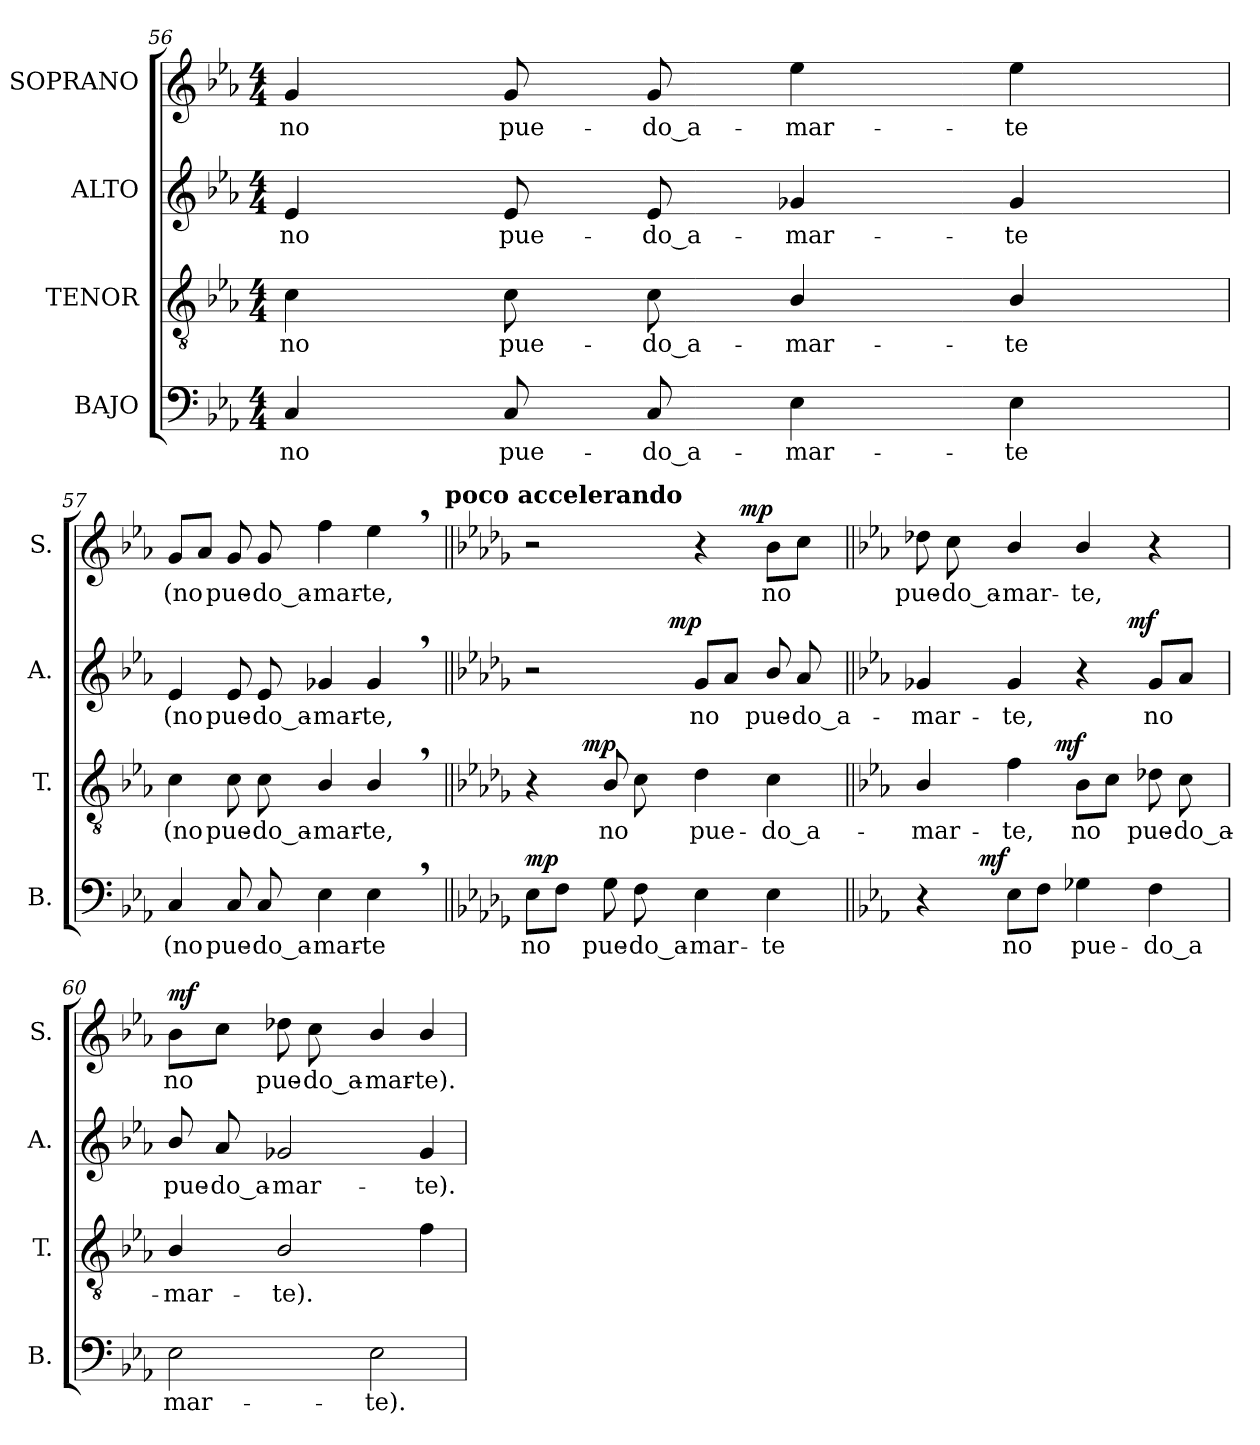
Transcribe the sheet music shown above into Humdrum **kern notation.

**kern	**text	**dynam	**kern	**text	**dynam	**kern	**text	**dynam	**kern	**text	**dynam
*part4	*part4	*part4	*part3	*part3	*part3	*part2	*part2	*part2	*part1	*part1	*part1
*staff4	*staff4	*staff4	*staff3	*staff3	*staff3	*staff2	*staff2	*staff2	*staff1	*staff1	*staff1
*I"BAJO	*	*	*I"TENOR	*	*	*I"ALTO	*	*	*I"SOPRANO	*	*
*I'B.	*	*	*I'T.	*	*	*I'A.	*	*	*I'S.	*	*
!!LO:LB:g=z
*clefF4	*	*	*clefGv2	*	*	*clefG2	*	*	*clefG2	*	*
*	*	*	*ITrd7c12	*	*	*	*	*	*	*	*
*k[b-e-a-]	*	*	*k[b-e-a-]	*	*	*k[b-e-a-]	*	*	*k[b-e-a-]	*	*
*E-:	*	*	*E-:	*	*	*E-:	*	*	*E-:	*	*
*M4/4	*	*	*M4/4	*	*	*M4/4	*	*	*M4/4	*	*
=56	=56	=56	=56	=56	=56	=56	=56	=56	=56	=56	=56
!	!LO:LY:b:color=#000000	!	!	!	!	!	!	!	!	!	!
!	!	!	!	!LO:LY:b:color=#000000	!	!	!	!	!	!	!
!	!	!	!	!	!	!	!LO:LY:b:color=#000000	!	!	!	!
!	!	!	!	!	!	!	!	!	!	!LO:LY:b:color=#000000	!
4Ci/	no	.	4Ci\	no	.	4e-i/	no	.	4gi/	no	.
!	!LO:LY:b:color=#000000	!	!	!	!	!	!	!	!	!	!
!	!	!	!	!LO:LY:b:color=#000000	!	!	!	!	!	!	!
!	!	!	!	!	!	!	!LO:LY:b:color=#000000	!	!	!	!
!	!	!	!	!	!	!	!	!	!	!LO:LY:b:color=#000000	!
8Ci/	pue-	.	8Ci\	pue-	.	8e-i/	pue-	.	8gi/	pue-	.
!	!LO:LY:b:color=#000000	!	!	!	!	!	!	!	!	!	!
!	!	!	!	!LO:LY:b:color=#000000	!	!	!	!	!	!	!
!	!	!	!	!	!	!	!LO:LY:b:color=#000000	!	!	!	!
!	!	!	!	!	!	!	!	!	!	!LO:LY:b:color=#000000	!
8Ci/	-do_a-	.	8Ci\	-do_a-	.	8e-i/	-do_a-	.	8gi/	-do_a-	.
!	!LO:LY:b:color=#000000	!	!	!	!	!	!	!	!	!	!
!	!	!	!	!LO:LY:b:color=#000000	!	!	!	!	!	!	!
!	!	!	!	!	!	!	!LO:LY:b:color=#000000	!	!	!	!
!	!	!	!	!	!	!	!	!	!	!LO:LY:b:color=#000000	!
4E-i\	-mar-	.	4BB-i/	-mar-	.	4g-Xi/	-mar-	.	4ee-i\	-mar-	.
!	!LO:LY:b:color=#000000	!	!	!	!	!	!	!	!	!	!
!	!	!	!	!LO:LY:b:color=#000000	!	!	!	!	!	!	!
!	!	!	!	!	!	!	!LO:LY:b:color=#000000	!	!	!	!
!	!	!	!	!	!	!	!	!	!	!LO:LY:b:color=#000000	!
4E-i\	-te	.	4BB-i/	-te	.	4g-i/	-te	.	4ee-i\	-te	.
=57	=57	=57	=57	=57	=57	=57	=57	=57	=57	=57	=57
!	!LO:LY:b:color=#000000	!	!	!	!	!	!	!	!	!	!
!	!	!	!	!LO:LY:b:color=#000000	!	!	!	!	!	!	!
!	!	!	!	!	!	!	!LO:LY:b:color=#000000	!	!	!	!
!	!	!	!	!	!	!	!	!	!	!LO:LY:b:color=#000000	!
*	*	*	*	*	*	*	*	*	*^	*	*
4Ci/	(no	.	4Ci\	(no	.	4e-i/	(no	.	8gi/L	2ryy	(no	.
.	.	.	.	.	.	.	.	.	8a-i/J	.	.	.
!	!LO:LY:b:color=#000000	!	!	!	!	!	!	!	!	!	!	!
!	!	!	!	!LO:LY:b:color=#000000	!	!	!	!	!	!	!	!
!	!	!	!	!	!	!	!LO:LY:b:color=#000000	!	!	!	!	!
!	!	!	!	!	!	!	!	!	!	!	!LO:LY:b:color=#000000	!
8Ci/	pue-	.	8Ci\	pue-	.	8e-i/	pue-	.	8gi/	.	pue-	.
!	!LO:LY:b:color=#000000	!	!	!	!	!	!	!	!	!	!	!
!	!	!	!	!LO:LY:b:color=#000000	!	!	!	!	!	!	!	!
!	!	!	!	!	!	!	!LO:LY:b:color=#000000	!	!	!	!	!
!	!	!	!	!	!	!	!	!	!	!	!LO:LY:b:color=#000000	!
8Ci/	-do_a-	.	8Ci\	-do_a-	.	8e-i/	-do_a-	.	8gi/	.	-do_a-	.
!	!LO:LY:b:color=#000000	!	!	!	!	!	!	!	!	!	!	!
!	!	!	!	!LO:LY:b:color=#000000	!	!	!	!	!	!	!	!
!	!	!	!	!	!	!	!LO:LY:b:color=#000000	!	!	!	!	!
!	!	!	!	!	!	!	!	!	!	!	!LO:LY:b:color=#000000	!
4E-i\	-mar-	.	4BB-i/	-mar-	.	4g-Xi/	-mar-	.	4ffi\	4ryy	-mar-	.
!	!LO:LY:b:color=#000000	!	!	!	!	!	!	!	!	!	!	!
!	!	!	!	!LO:LY:b:color=#000000	!	!	!	!	!	!	!	!
!	!	!	!	!	!	!	!LO:LY:b:color=#000000	!	!	!	!	!
!	!	!	!	!	!	!	!	!	!	!	!LO:LY:b:color=#000000	!
4E-,i\	-te	.	4BB-,i/	-te,	.	4g-,i/	-te,	.	4ee-,i\	8ryy	-te,	.
.	.	.	.	.	.	.	.	.	.	16ryy	.	.
.	.	.	.	.	.	.	.	.	.	32ryy	.	.
.	.	.	.	.	.	.	.	.	.	64ryy	.	.
.	.	.	.	.	.	.	.	.	.	128...ryy	.	.
!	!	!	!	!	!	!	!	!	!	!LO:TX:a:B:t=poco accelerando	!	!
.	.	.	.	.	.	.	.	.	.	1024ryy	.	.
=58||	=58||	=58||	=58||	=58||	=58||	=58||	=58||	=58||	=58||	=58||	=58||	=58||
*k[b-e-a-d-g-]	*	*	*k[b-e-a-d-g-]	*	*	*k[b-e-a-d-g-]	*	*	*k[b-e-a-d-g-]	*	*	*
*D-:	*	*	*D-:	*	*	*D-:	*	*	*D-:	*	*	*
!	!LO:LY:b:color=#000000	!	!	!	!	!	!	!	!	!	!	!
*	*	*	*^	*	*	*^	*	*	*	*	*	*
8E-i\L	no	mp	4r	8ryy	.	.	2r	4ryy	.	.	2r	2ryy	.	.
8Fi\J	.	.	.	32ryy	.	.	.	.	.	.	.	.	.	.
.	.	.	.	64ryy	.	.	.	.	.	.	.	.	.	.
.	.	.	.	128ryy	.	.	.	.	.	.	.	.	.	.
.	.	.	.	512ryy	.	.	.	.	.	.	.	.	.	.
.	.	.	.	2ryy	.	mp	.	.	.	.	.	.	.	.
!	!LO:LY:b:color=#000000	!	!	!	!	!	!	!	!	!	!	!	!	!
!	!	!	!	!	!LO:LY:b:color=#000000	!	!	!	!	!	!	!	!	!
8G-i\	pue-	.	8BB-i/	.	no	.	.	8ryy	.	.	.	.	.	.
!	!LO:LY:b:color=#000000	!	!	!	!	!	!	!	!	!	!	!	!	!
8Fi\	-do_a-	.	8Ci\	.	.	.	.	32ryy	.	.	.	.	.	.
.	.	.	.	.	.	.	.	64ryy	.	.	.	.	.	.
.	.	.	.	.	.	.	.	128ryy	.	.	.	.	.	.
.	.	.	.	.	.	.	.	512ryy	.	.	.	.	.	.
.	.	.	.	.	.	.	.	2ryy	.	mp	.	.	.	.
!	!LO:LY:b:color=#000000	!	!	!	!	!	!	!	!	!	!	!	!	!
!	!	!	!	!	!LO:LY:b:color=#000000	!	!	!	!	!	!	!	!	!
!	!	!	!	!	!	!	!	!	!LO:LY:b:color=#000000	!	!	!	!	!
4E-i\	-mar-	.	4D-i\	.	pue-	.	8g-i/L	.	no	.	4r	8ryy	.	.
.	.	.	.	.	.	.	8a-i/J	.	.	.	.	32.ryy	.	.
.	.	.	.	.	.	.	.	.	.	.	.	4ryy	.	mp
.	.	.	.	4ryy	.	.	.	.	.	.	.	.	.	.
!	!LO:LY:b:color=#000000	!	!	!	!	!	!	!	!	!	!	!	!	!
!	!	!	!	!	!LO:LY:b:color=#000000	!	!	!	!	!	!	!	!	!
!	!	!	!	!	!	!	!	!	!LO:LY:b:color=#000000	!	!	!	!	!
!	!	!	!	!	!	!	!	!	!	!	!	!	!LO:LY:b:color=#000000	!
4E-i\	-te	.	4Ci\	.	-do_a-	.	8b-i/	.	pue-	.	8b-i\L	.	no	.
!	!	!	!	!	!	!	!	!	!LO:LY:b:color=#000000	!	!	!	!	!
.	.	.	.	.	.	.	8a-i/	.	-do_a-	.	8cci\J	.	.	.
.	.	.	.	.	.	.	.	.	.	.	.	16ryy	.	.
.	.	.	.	16ryy	.	.	.	16ryy	.	.	.	.	.	.
.	.	.	.	.	.	.	.	.	.	.	.	64ryy	.	.
.	.	.	.	256.ryy	.	.	.	256.ryy	.	.	.	.	.	.
*	*	*	*	*	*	*	*	*	*	*	*v	*v	*	*
!!LO:LB:g=z
=59||	=59||	=59||	=59||	=59||	=59||	=59||	=59||	=59||	=59||	=59||	=59||	=59||	=59||
*k[b-e-a-]	*	*	*k[b-e-a-]	*	*	*	*k[b-e-a-]	*	*	*	*k[b-e-a-]	*	*
*E-:	*	*	*E-:	*	*	*	*E-:	*	*	*	*E-:	*	*
*	*	*	*	*	*	*	*	*	*	*	*^	*	*
!	!	!	!	!	!LO:LY:b:color=#000000	!	!	!	!	!	!	!	!	!
*	*	*	*	*	*	*	*	*	*	*	*v	*v	*	*
*	*	*	*	*	*	*	*	*	*	*	*^	*	*
!	!	!	!	!	!	!	!	!	!LO:LY:b:color=#000000	!	!	!	!	!
*	*	*	*	*	*	*	*	*	*	*	*v	*v	*	*
*	*	*	*	*	*	*	*	*	*	*	*^	*	*
!	!	!	!	!	!	!	!	!	!	!	!	!	!LO:LY:b:color=#000000	!
*^	*	*	*	*	*	*	*	*	*	*	*v	*v	*	*
4r	8ryy	.	.	4BB-i/	4ryy	-mar-	.	4g-Xi/	2ryy	-mar-	.	8dd-Xi\	pue-	.
!	!	!	!	!	!	!	!	!	!	!	!	!	!LO:LY:b:color=#000000	!
.	32ryy	.	.	.	.	.	.	.	.	.	.	8cci\	-do_a-	.
.	64ryy	.	.	.	.	.	.	.	.	.	.	.	.	.
.	256ryy	.	.	.	.	.	.	.	.	.	.	.	.	.
.	1024ryy	.	.	.	.	.	.	.	.	.	.	.	.	.
.	2ryy	.	mf	.	.	.	.	.	.	.	.	.	.	.
!	!	!LO:LY:b:color=#000000	!	!	!	!	!	!	!	!	!	!	!	!
!	!	!	!	!	!	!LO:LY:b:color=#000000	!	!	!	!	!	!	!	!
!	!	!	!	!	!	!	!	!	!	!LO:LY:b:color=#000000	!	!	!	!
!	!	!	!	!	!	!	!	!	!	!	!	!	!LO:LY:b:color=#000000	!
8E-i\L	.	no	.	4Fi\	8ryy	-te,	.	4g-i/	.	-te,	.	4b-i/	-mar-	.
8Fi\J	.	.	.	.	32...ryy	.	.	.	.	.	.	.	.	.
.	.	.	.	.	2ryy	.	mf	.	.	.	.	.	.	.
!	!	!LO:LY:b:color=#000000	!	!	!	!	!	!	!	!	!	!	!	!
!	!	!	!	!	!	!LO:LY:b:color=#000000	!	!	!	!	!	!	!	!
!	!	!	!	!	!	!	!	!	!	!	!	!	!LO:LY:b:color=#000000	!
4G-Xi\	.	pue-	.	8BB-i\L	.	no	.	4r	8ryy	.	.	4b-i/	-te,	.
.	.	.	.	8Ci\J	.	.	.	.	32...ryy	.	.	.	.	.
.	4ryy	.	.	.	.	.	.	.	.	.	.	.	.	.
.	.	.	.	.	.	.	.	.	4ryy	.	mf	.	.	.
!	!	!LO:LY:b:color=#000000	!	!	!	!	!	!	!	!	!	!	!	!
!	!	!	!	!	!	!LO:LY:b:color=#000000	!	!	!	!	!	!	!	!
!	!	!	!	!	!	!	!	!	!	!LO:LY:b:color=#000000	!	!	!	!
4Fi\	.	-do_a	.	8D-Xi\	.	pue-	.	8g-i/L	.	no	.	4r	.	.
!	!	!	!	!	!	!LO:LY:b:color=#000000	!	!	!	!	!	!	!	!
.	.	.	.	8Ci\	.	-do_a-	.	8a-i/J	.	.	.	.	.	.
.	16ryy	.	.	.	.	.	.	.	.	.	.	.	.	.
.	.	.	.	.	16ryy	.	.	.	16ryy	.	.	.	.	.
.	128ryy	.	.	.	.	.	.	.	.	.	.	.	.	.
.	.	.	.	.	256ryy	.	.	.	256ryy	.	.	.	.	.
.	512.ryy	.	.	.	.	.	.	.	.	.	.	.	.	.
*v	*v	*	*	*	*	*	*	*v	*v	*	*	*	*	*
*	*	*	*v	*v	*	*	*	*	*	*	*	*
=60	=60	=60	=60	=60	=60	=60	=60	=60	=60	=60	=60
*^	*	*	*^	*	*	*^	*	*	*	*	*
!	!	!LO:LY:b:color=#000000	!	!	!	!	!	!	!	!	!	!	!	!
*v	*v	*	*	*	*	*	*	*v	*v	*	*	*	*	*
*	*	*	*v	*v	*	*	*	*	*	*	*	*
*^	*	*	*^	*	*	*^	*	*	*	*	*
!	!	!	!	!	!	!LO:LY:b:color=#000000	!	!	!	!	!	!	!	!
*v	*v	*	*	*	*	*	*	*v	*v	*	*	*	*	*
*	*	*	*v	*v	*	*	*	*	*	*	*	*
*^	*	*	*^	*	*	*^	*	*	*	*	*
!	!	!	!	!	!	!	!	!	!	!LO:LY:b:color=#000000	!	!	!	!
*v	*v	*	*	*	*	*	*	*v	*v	*	*	*	*	*
*	*	*	*v	*v	*	*	*	*	*	*	*	*
*^	*	*	*^	*	*	*^	*	*	*	*	*
!	!	!	!	!	!	!	!	!	!	!	!	!	!LO:LY:b:color=#000000	!
*v	*v	*	*	*	*	*	*	*v	*v	*	*	*	*	*
*	*	*	*v	*v	*	*	*	*	*	*	*	*
2E-i\	mar-	.	4BB-i/	-mar-	.	8b-i/	pue-	.	8b-i\L	no	mf
!	!	!	!	!	!	!	!LO:LY:b:color=#000000	!	!	!	!
.	.	.	.	.	.	8a-i/	-do_a-	.	8cci\J	.	.
!	!	!	!	!LO:LY:b:color=#000000	!	!	!	!	!	!	!
!	!	!	!	!	!	!	!LO:LY:b:color=#000000	!	!	!	!
!	!	!	!	!	!	!	!	!	!	!LO:LY:b:color=#000000	!
.	.	.	2BB-i/	-te).	.	2g-Xi/	-mar-	.	8dd-Xi\	pue-	.
!	!	!	!	!	!	!	!	!	!	!LO:LY:b:color=#000000	!
.	.	.	.	.	.	.	.	.	8cci\	-do_a-	.
!	!LO:LY:b:color=#000000	!	!	!	!	!	!	!	!	!	!
!	!	!	!	!	!	!	!	!	!	!LO:LY:b:color=#000000	!
2E-i\	-te).	.	.	.	.	.	.	.	4b-i/	-mar-	.
!	!	!	!	!	!	!	!LO:LY:b:color=#000000	!	!	!	!
!	!	!	!	!	!	!	!	!	!	!LO:LY:b:color=#000000	!
.	.	.	4Fi\	.	.	4g-i/	-te).	.	4b-i/	-te).	.
=	=	=	=	=	=	=	=	=	=	=	=
*-	*-	*-	*-	*-	*-	*-	*-	*-	*-	*-	*-
